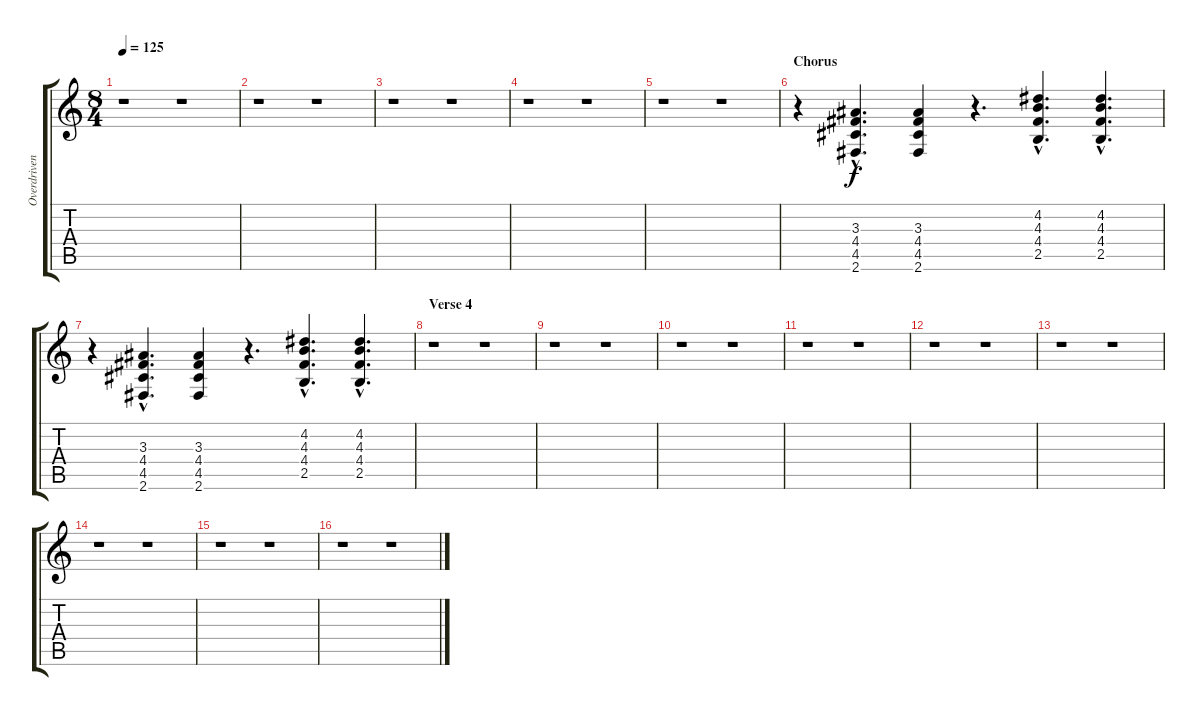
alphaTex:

\track ("Overdriven" "Overdriven") {instrument overdrivenguitar}
\staff {score tabs}
\tuning (E4 B3 G3 D3 A2 E2) {hide}
\ts (8 4)
\tempo 125
\clef g2
\ks c
r.1{dy f} r.1 |
r.1 r.1 |
r.1 r.1 |
r.1 r.1 |
r.1 r.1 |
\section ("" "Chorus")
r.4 (3.3{hac} 4.4{hac} 4.5{hac} 2.6{hac}).4{d} (3.3 4.4 4.5 2.6).4 r.4{d} (4.2{hac} 4.3{hac} 4.4{hac} 2.5{hac}).4{d} (4.2{hac} 4.3{hac} 4.4{hac} 2.5{hac}).4{d} |
r.4 (3.3{hac} 4.4{hac} 4.5{hac} 2.6{hac}).4{d} (3.3 4.4 4.5 2.6).4 r.4{d} (4.2{hac} 4.3{hac} 4.4{hac} 2.5{hac}).4{d} (4.2{hac} 4.3{hac} 4.4{hac} 2.5{hac}).4{d} |
\section ("" "Verse 4")
r.1 r.1 |
r.1 r.1 |
r.1 r.1 |
r.1 r.1 |
r.1 r.1 |
r.1 r.1 |
r.1 r.1 |
r.1 r.1 |
r.1 r.1
